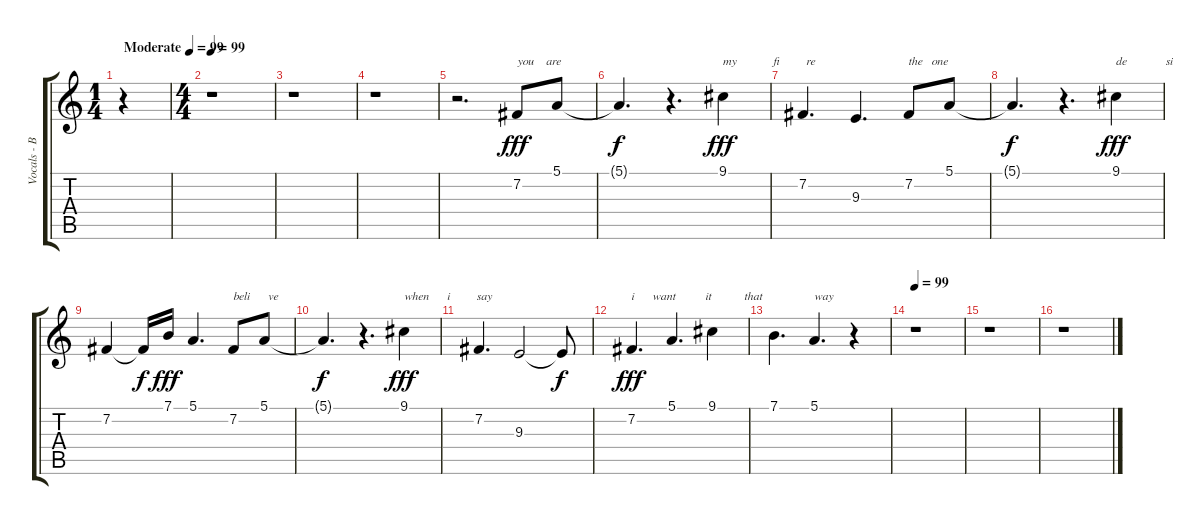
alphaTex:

\track ("Vocals - Brian" "Vocals - B") {instrument englishhorn}
\staff {score tabs}
\tuning (E4 B3 G3 D3 A2 E2) {hide}
\ts (1 4)
\tempo (99 "Moderate")
\clef g2
\ks c
r.4{dy fff instrument englishhorn} |
\ts (4 4)
\tempo 99
r.1 |
r.1 |
r.1 |
r.2{d} 7.2.8{txt "you    are"} 5.1.8 |
5.1{t}.4{d dy f} r.4{d} 9.1.4{txt "my            fi         re" dy fff} |
7.2.4{d} 9.3.4{d} 7.2.8{txt "the   one"} 5.1.8 |
5.1{t}.4{d dy f} r.4{d} 9.1.4{txt "de             si            re" dy fff} |
7.2.4 7.2{t}.16{dy f} 7.1.16{dy fff} 5.1.4{d} 7.2.8{txt "beli      ve"} 5.1.8 |
5.1{t}.4{d dy f} r.4{d} 9.1.4{txt "when      i         say" dy fff} |
7.2.4{d} 9.3.2 9.3{t}.8{dy f} |
7.2.4{d txt "i      want          it           that" dy fff} 5.1.4{d} 9.1.4 |
7.1.4{d} 5.1.4{d txt "way"} r.4 |
\tempo 99
r.1 |
r.1 |
r.1
